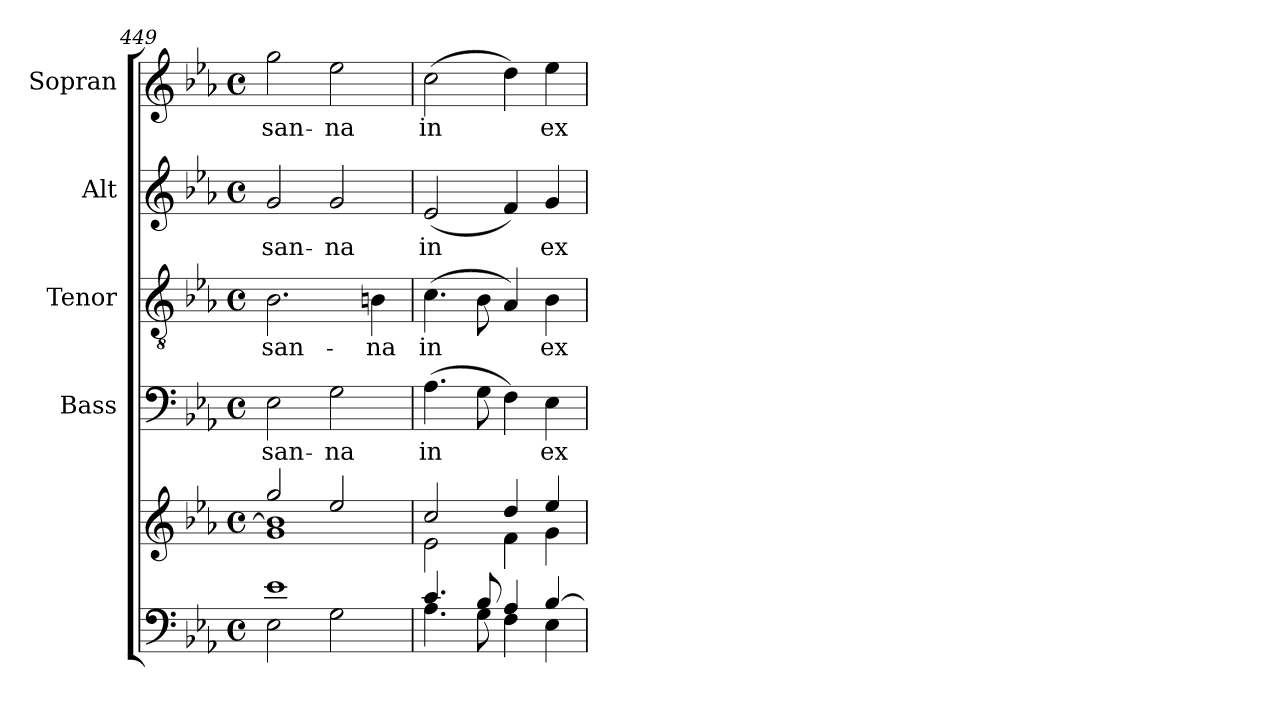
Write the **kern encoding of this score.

**kern	**kern	**kern	**text	**kern	**text	**kern	**text	**kern	**text
*part5	*part5	*part4	*part4	*part3	*part3	*part2	*part2	*part1	*part1
*staff6	*staff5	*staff4	*staff4	*staff3	*staff3	*staff2	*staff2	*staff1	*staff1
*	*	*I"Bass	*	*I"Tenor	*	*I"Alt	*	*I"Sopran	*
*	*	*I'B.	*	*I'T.	*	*I'A.	*	*I'S.	*
*clefF4	*clefG2	*clefF4	*	*clefGv2	*	*clefG2	*	*clefG2	*
*k[b-e-a-]	*k[b-e-a-]	*k[b-e-a-]	*	*k[b-e-a-]	*	*k[b-e-a-]	*	*k[b-e-a-]	*
*E-:	*E-:	*E-:	*	*E-:	*	*E-:	*	*E-:	*
*M4/4	*M4/4	*M4/4	*	*M4/4	*	*M4/4	*	*M4/4	*
*met(c)	*met(c)	*met(c)	*	*met(c)	*	*met(c)	*	*met(c)	*
=449	=449	=449	=449	=449	=449	=449	=449	=449	=449
*^	*^	*	*	*	*	*	*	*	*
!	!	!	!	!	!LO:LY:b	!	!LO:LY:b	!	!LO:LY:b	!	!LO:LY:b
1e-	2E-\	2gg/	1g 1b-]	2E-\	-san-	2.B-\	-san-	2g/	-san-	2gg\	-san-
!	!	!	!	!	!LO:LY:b	!	!	!	!LO:LY:b	!	!LO:LY:b
.	2G\	2ee-/	.	2G\	-na	.	.	2g/	-na	2ee-\	-na
!	!	!	!	!	!	!	!LO:LY:b	!	!	!	!
.	.	.	.	.	.	4Bn\	-na	.	.	.	.
!!LO:PB:g=z
=450	=450	=450	=450	=450	=450	=450	=450	=450	=450	=450	=450
!	!	!	!	!	!LO:LY:b	!	!LO:LY:b	!	!LO:LY:b	!	!LO:LY:b
4.c/	4.A-\	2cc/	2e-\	(>4.A-\	in	(>4.c\	in	(<2e-/	in	(>2cc\	in
8B-/	8G\	.	.	8G\	.	8B-\	.	.	.	.	.
4A-/	4F\	4dd/	4f\	4F\)	.	4A-/)	.	4f/)	.	4dd\)	.
!	!	!	!	!	!LO:LY:b	!	!LO:LY:b	!	!LO:LY:b	!	!LO:LY:b
[>4B-/	4E-\	4ee-/	4g\	4E-\	ex-	4B-\	ex-	4g/	ex-	4ee-\	ex-
*v	*v	*	*	*	*	*	*	*	*	*	*
*	*v	*v	*	*	*	*	*	*	*	*
=	=	=	=	=	=	=	=	=	=
*-	*-	*-	*-	*-	*-	*-	*-	*-	*-
